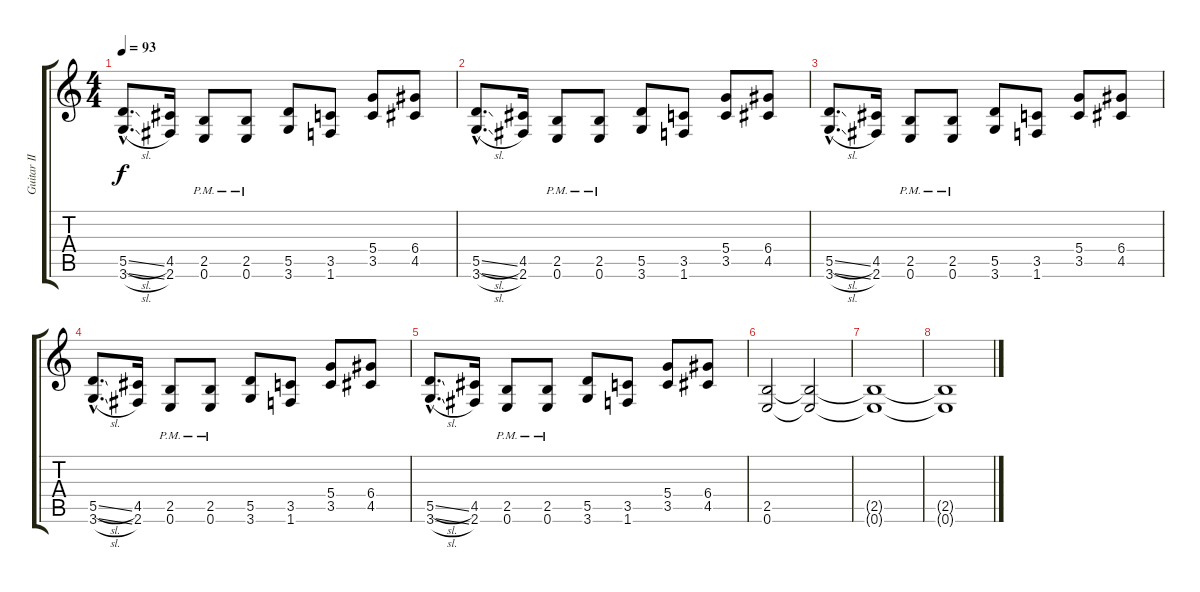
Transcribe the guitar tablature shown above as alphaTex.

\track ("Guitar II" "Guitar II") {instrument distortionguitar}
\staff {score tabs}
\tuning (E4 B3 G3 D3 A2 E2) {hide}
\ts (4 4)
\tempo 93
\clef g2
\ks c
(5.5{sl hac} 3.6{sl hac}).8{d dy f} (4.5 2.6).16 (2.5{pm} 0.6{pm}).8 (2.5{pm} 0.6{pm}).8 (5.5 3.6).8 (3.5 1.6).8 (5.4 3.5).8 (6.4 4.5).8 |
(5.5{sl hac} 3.6{sl hac}).8{d} (4.5 2.6).16 (2.5{pm} 0.6{pm}).8 (2.5{pm} 0.6{pm}).8 (5.5 3.6).8 (3.5 1.6).8 (5.4 3.5).8 (6.4 4.5).8 |
(5.5{sl hac} 3.6{sl hac}).8{d} (4.5 2.6).16 (2.5{pm} 0.6{pm}).8 (2.5{pm} 0.6{pm}).8 (5.5 3.6).8 (3.5 1.6).8 (5.4 3.5).8 (6.4 4.5).8 |
(5.5{sl hac} 3.6{sl hac}).8{d} (4.5 2.6).16 (2.5{pm} 0.6{pm}).8 (2.5{pm} 0.6{pm}).8 (5.5 3.6).8 (3.5 1.6).8 (5.4 3.5).8 (6.4 4.5).8 |
(5.5{sl hac} 3.6{sl hac}).8{d} (4.5 2.6).16 (2.5{pm} 0.6{pm}).8 (2.5{pm} 0.6{pm}).8 (5.5 3.6).8 (3.5 1.6).8 (5.4 3.5).8 (6.4 4.5).8 |
(2.5 0.6).2 (2.5{t} 0.6{t}).2{volume 0} |
(2.5{t} 0.6{t}).1 |
(2.5{t} 0.6{t}).1
